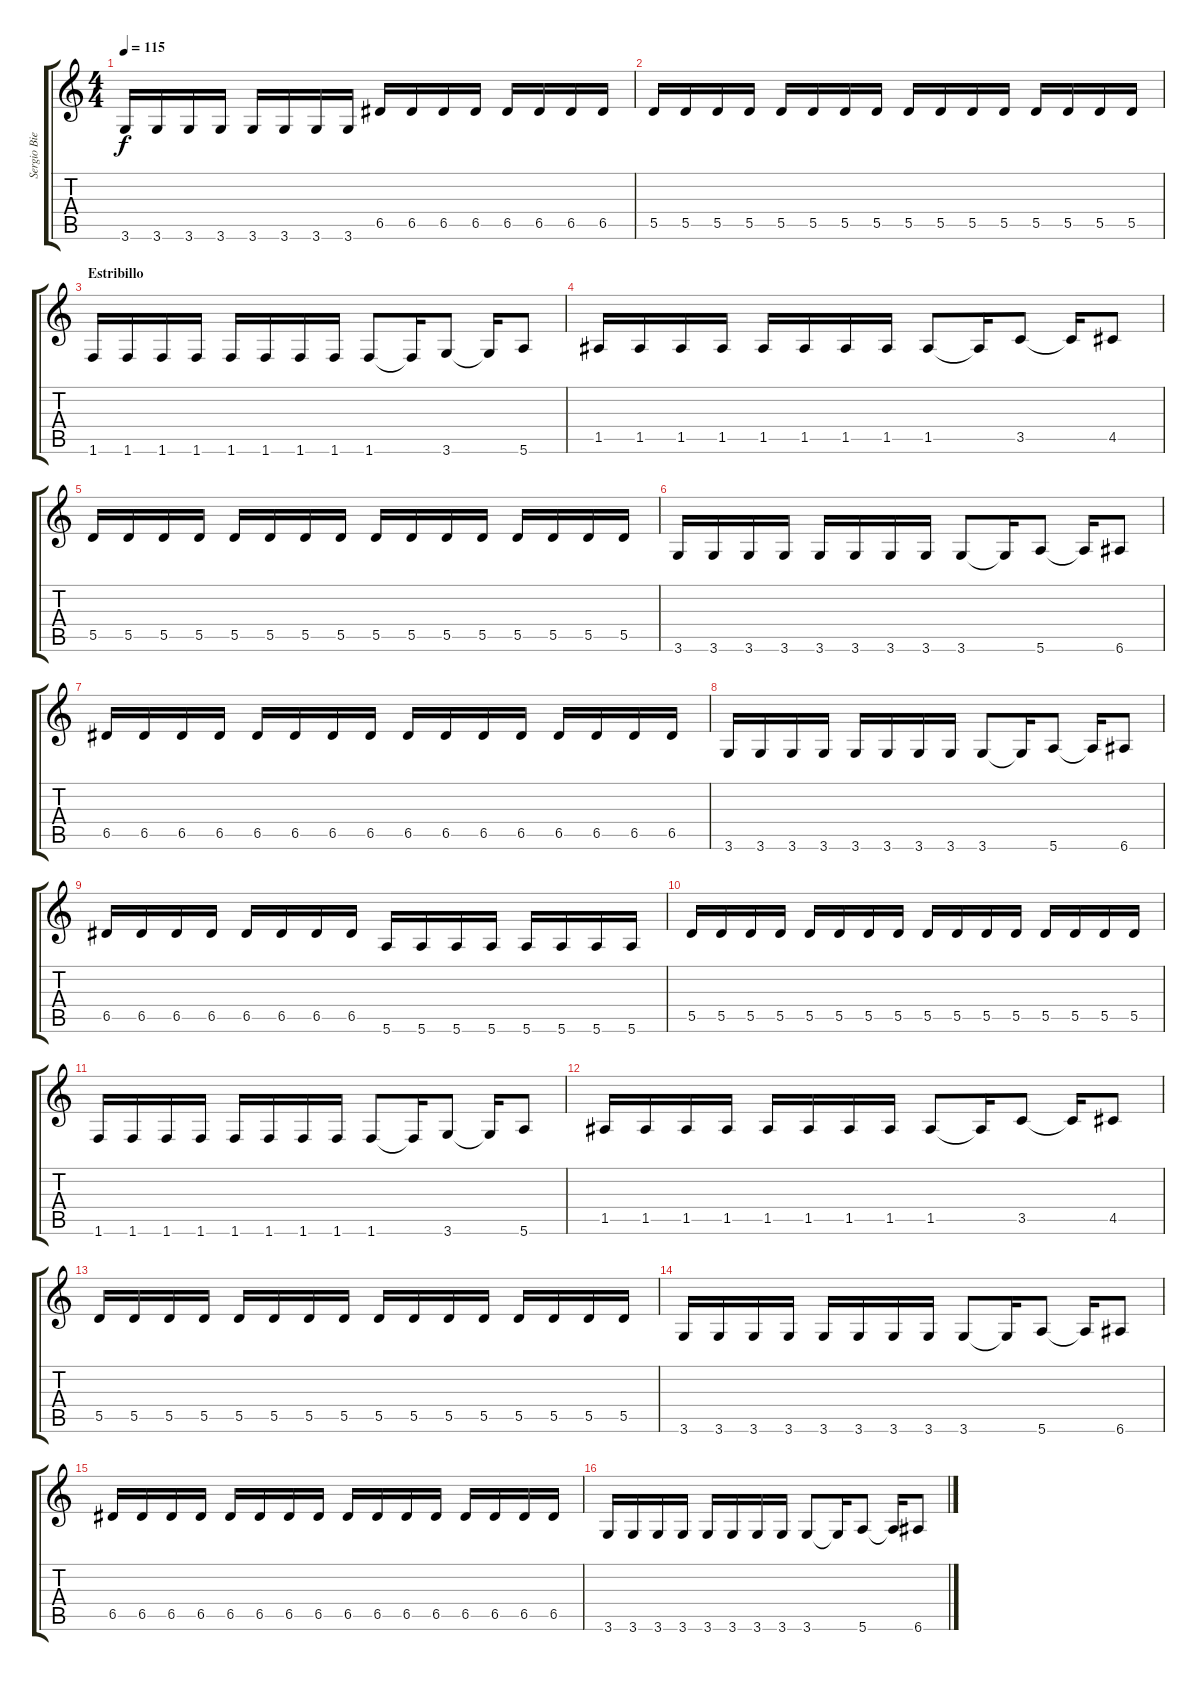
\track ("Sergio Bierdichevsky" "Sergio Bie") {instrument distortionguitar}
\staff {score tabs}
\tuning (E4 B3 G3 D3 A2 E2) {hide}
\ts (4 4)
\tempo 115
\clef g2
\ks c
3.6.16{dy f} 3.6.16 3.6.16 3.6.16 3.6.16 3.6.16 3.6.16 3.6.16 6.5.16 6.5.16 6.5.16 6.5.16 6.5.16 6.5.16 6.5.16 6.5.16 |
5.5.16 5.5.16 5.5.16 5.5.16 5.5.16 5.5.16 5.5.16 5.5.16 5.5.16 5.5.16 5.5.16 5.5.16 5.5.16 5.5.16 5.5.16 5.5.16 |
\section ("" "Estribillo")
1.6.16 1.6.16 1.6.16 1.6.16 1.6.16 1.6.16 1.6.16 1.6.16 1.6.8 1.6{t}.16 3.6.8 3.6{t}.16 5.6.8 |
1.5.16 1.5.16 1.5.16 1.5.16 1.5.16 1.5.16 1.5.16 1.5.16 1.5.8 1.5{t}.16 3.5.8 3.5{t}.16 4.5.8 |
5.5.16 5.5.16 5.5.16 5.5.16 5.5.16 5.5.16 5.5.16 5.5.16 5.5.16 5.5.16 5.5.16 5.5.16 5.5.16 5.5.16 5.5.16 5.5.16 |
3.6.16 3.6.16 3.6.16 3.6.16 3.6.16 3.6.16 3.6.16 3.6.16 3.6.8 3.6{t}.16 5.6.8 5.6{t}.16 6.6.8 |
6.5.16 6.5.16 6.5.16 6.5.16 6.5.16 6.5.16 6.5.16 6.5.16 6.5.16 6.5.16 6.5.16 6.5.16 6.5.16 6.5.16 6.5.16 6.5.16 |
3.6.16 3.6.16 3.6.16 3.6.16 3.6.16 3.6.16 3.6.16 3.6.16 3.6.8 3.6{t}.16 5.6.8 5.6{t}.16 6.6.8 |
6.5.16 6.5.16 6.5.16 6.5.16 6.5.16 6.5.16 6.5.16 6.5.16 5.6.16 5.6.16 5.6.16 5.6.16 5.6.16 5.6.16 5.6.16 5.6.16 |
5.5.16 5.5.16 5.5.16 5.5.16 5.5.16 5.5.16 5.5.16 5.5.16 5.5.16 5.5.16 5.5.16 5.5.16 5.5.16 5.5.16 5.5.16 5.5.16 |
1.6.16 1.6.16 1.6.16 1.6.16 1.6.16 1.6.16 1.6.16 1.6.16 1.6.8 1.6{t}.16 3.6.8 3.6{t}.16 5.6.8 |
1.5.16 1.5.16 1.5.16 1.5.16 1.5.16 1.5.16 1.5.16 1.5.16 1.5.8 1.5{t}.16 3.5.8 3.5{t}.16 4.5.8 |
5.5.16 5.5.16 5.5.16 5.5.16 5.5.16 5.5.16 5.5.16 5.5.16 5.5.16 5.5.16 5.5.16 5.5.16 5.5.16 5.5.16 5.5.16 5.5.16 |
3.6.16 3.6.16 3.6.16 3.6.16 3.6.16 3.6.16 3.6.16 3.6.16 3.6.8 3.6{t}.16 5.6.8 5.6{t}.16 6.6.8 |
6.5.16 6.5.16 6.5.16 6.5.16 6.5.16 6.5.16 6.5.16 6.5.16 6.5.16 6.5.16 6.5.16 6.5.16 6.5.16 6.5.16 6.5.16 6.5.16 |
3.6.16 3.6.16 3.6.16 3.6.16 3.6.16 3.6.16 3.6.16 3.6.16 3.6.8 3.6{t}.16 5.6.8 5.6{t}.16 6.6.8
